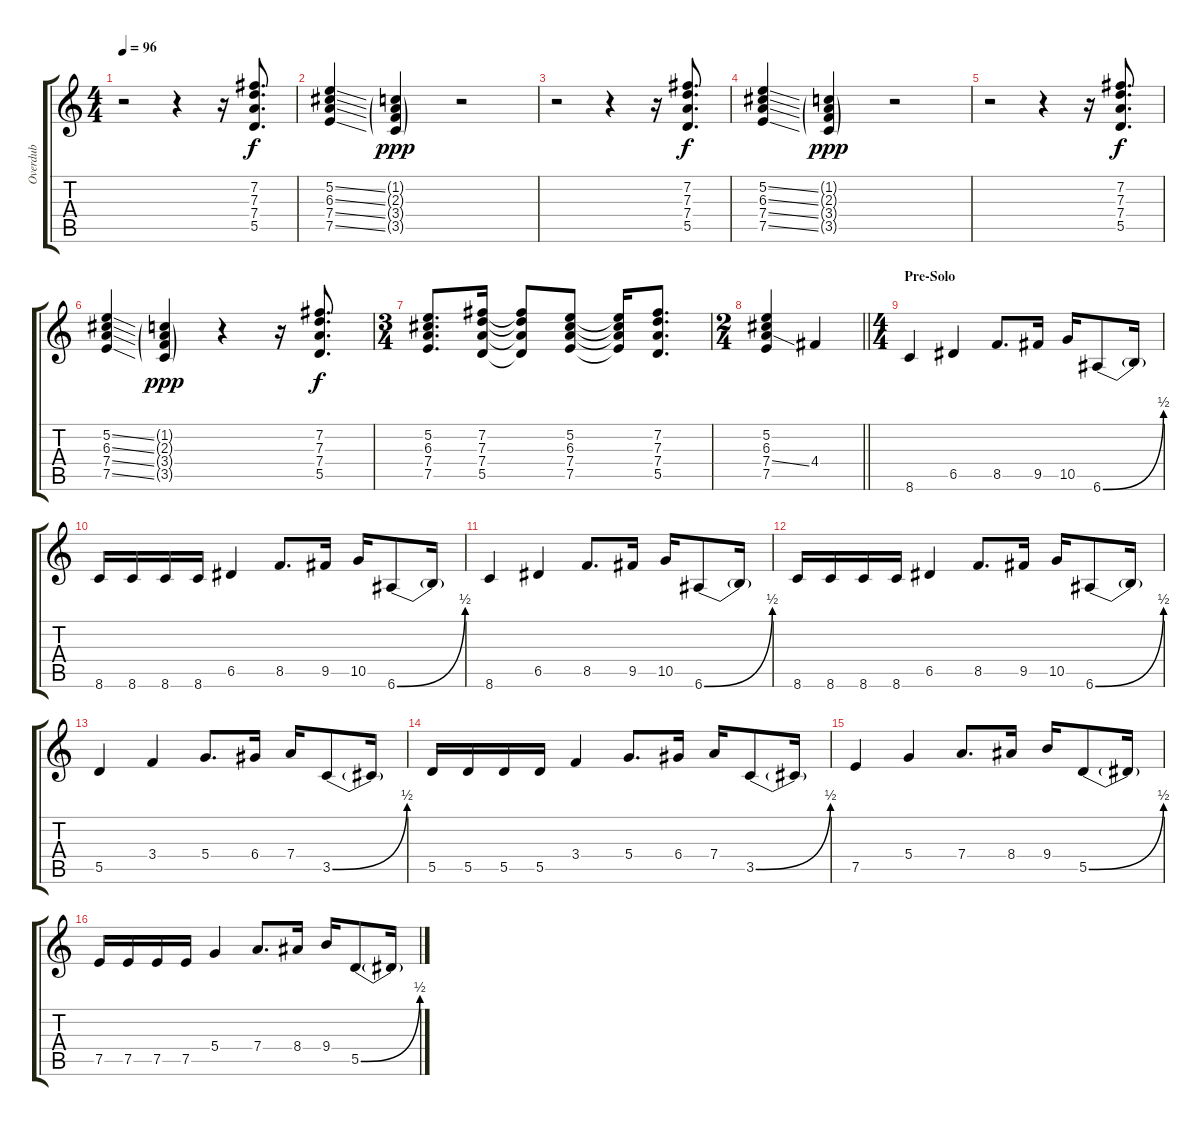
\track ("Overdub" "Overdub") {instrument fretlessbass}
\staff {score tabs}
\tuning (E4 B3 G3 D3 A2 E2) {hide}
\ts (4 4)
\tempo 96
\clef g2
\ks c
r.2{dy ppp} r.4 r.16 (7.2 7.3 7.4 5.5).8{d dy f} |
(5.2{ss} 6.3{ss} 7.4{ss} 7.5{ss}).4 (1.2{g} 2.3{g} 3.4{g} 3.5{g}).4{dy ppp} r.2 |
r.2 r.4 r.16 (7.2 7.3 7.4 5.5).8{d dy f} |
(5.2{ss} 6.3{ss} 7.4{ss} 7.5{ss}).4 (1.2{g} 2.3{g} 3.4{g} 3.5{g}).4{dy ppp} r.2 |
r.2 r.4 r.16 (7.2 7.3 7.4 5.5).8{d dy f} |
(5.2{ss} 6.3{ss} 7.4{ss} 7.5{ss}).4 (1.2{g} 2.3{g} 3.4{g} 3.5{g}).4{dy ppp} r.4 r.16 (7.2 7.3 7.4 5.5).8{d dy f} |
\ts (3 4)
(5.2 6.3 7.4 7.5).8{d} (7.2 7.3 7.4 5.5).16 (7.2{t} 7.3{t} 7.4{t} 5.5{t}).8 (5.2 6.3 7.4 7.5).8 (5.2{t} 6.3{t} 7.4{t} 7.5{t}).16 (7.2 7.3 7.4 5.5).8{d} |
\ts (2 4)
\barLineRight lightlight
(5.2 6.3 7.4{ss} 7.5).4 4.4.4 |
\ts (4 4)
\section ("" "Pre-Solo")
8.6.4 6.5.4 8.5.8{d} 9.5.16 10.5.16 6.6{be (bend 0 0 60 2)}.8 6.6{t}.16 |
8.6.16 8.6.16 8.6.16 8.6.16 6.5.4 8.5.8{d} 9.5.16 10.5.16 6.6{be (bend 0 0 60 2)}.8 6.6{t}.16 |
8.6.4 6.5.4 8.5.8{d} 9.5.16 10.5.16 6.6{be (bend 0 0 60 2)}.8 6.6{t}.16 |
8.6.16 8.6.16 8.6.16 8.6.16 6.5.4 8.5.8{d} 9.5.16 10.5.16 6.6{be (bend 0 0 60 2)}.8 6.6{t}.16 |
5.5.4 3.4.4 5.4.8{d} 6.4.16 7.4.16 3.5{be (bend 0 0 60 2)}.8 3.5{t}.16 |
5.5.16 5.5.16 5.5.16 5.5.16 3.4.4 5.4.8{d} 6.4.16 7.4.16 3.5{be (bend 0 0 60 2)}.8 3.5{t}.16 |
7.5.4 5.4.4 7.4.8{d} 8.4.16 9.4.16 5.5{be (bend 0 0 60 2)}.8 5.5{t}.16 |
7.5.16 7.5.16 7.5.16 7.5.16 5.4.4 7.4.8{d} 8.4.16 9.4.16 5.5{be (bend 0 0 60 2)}.8 5.5{t}.16
